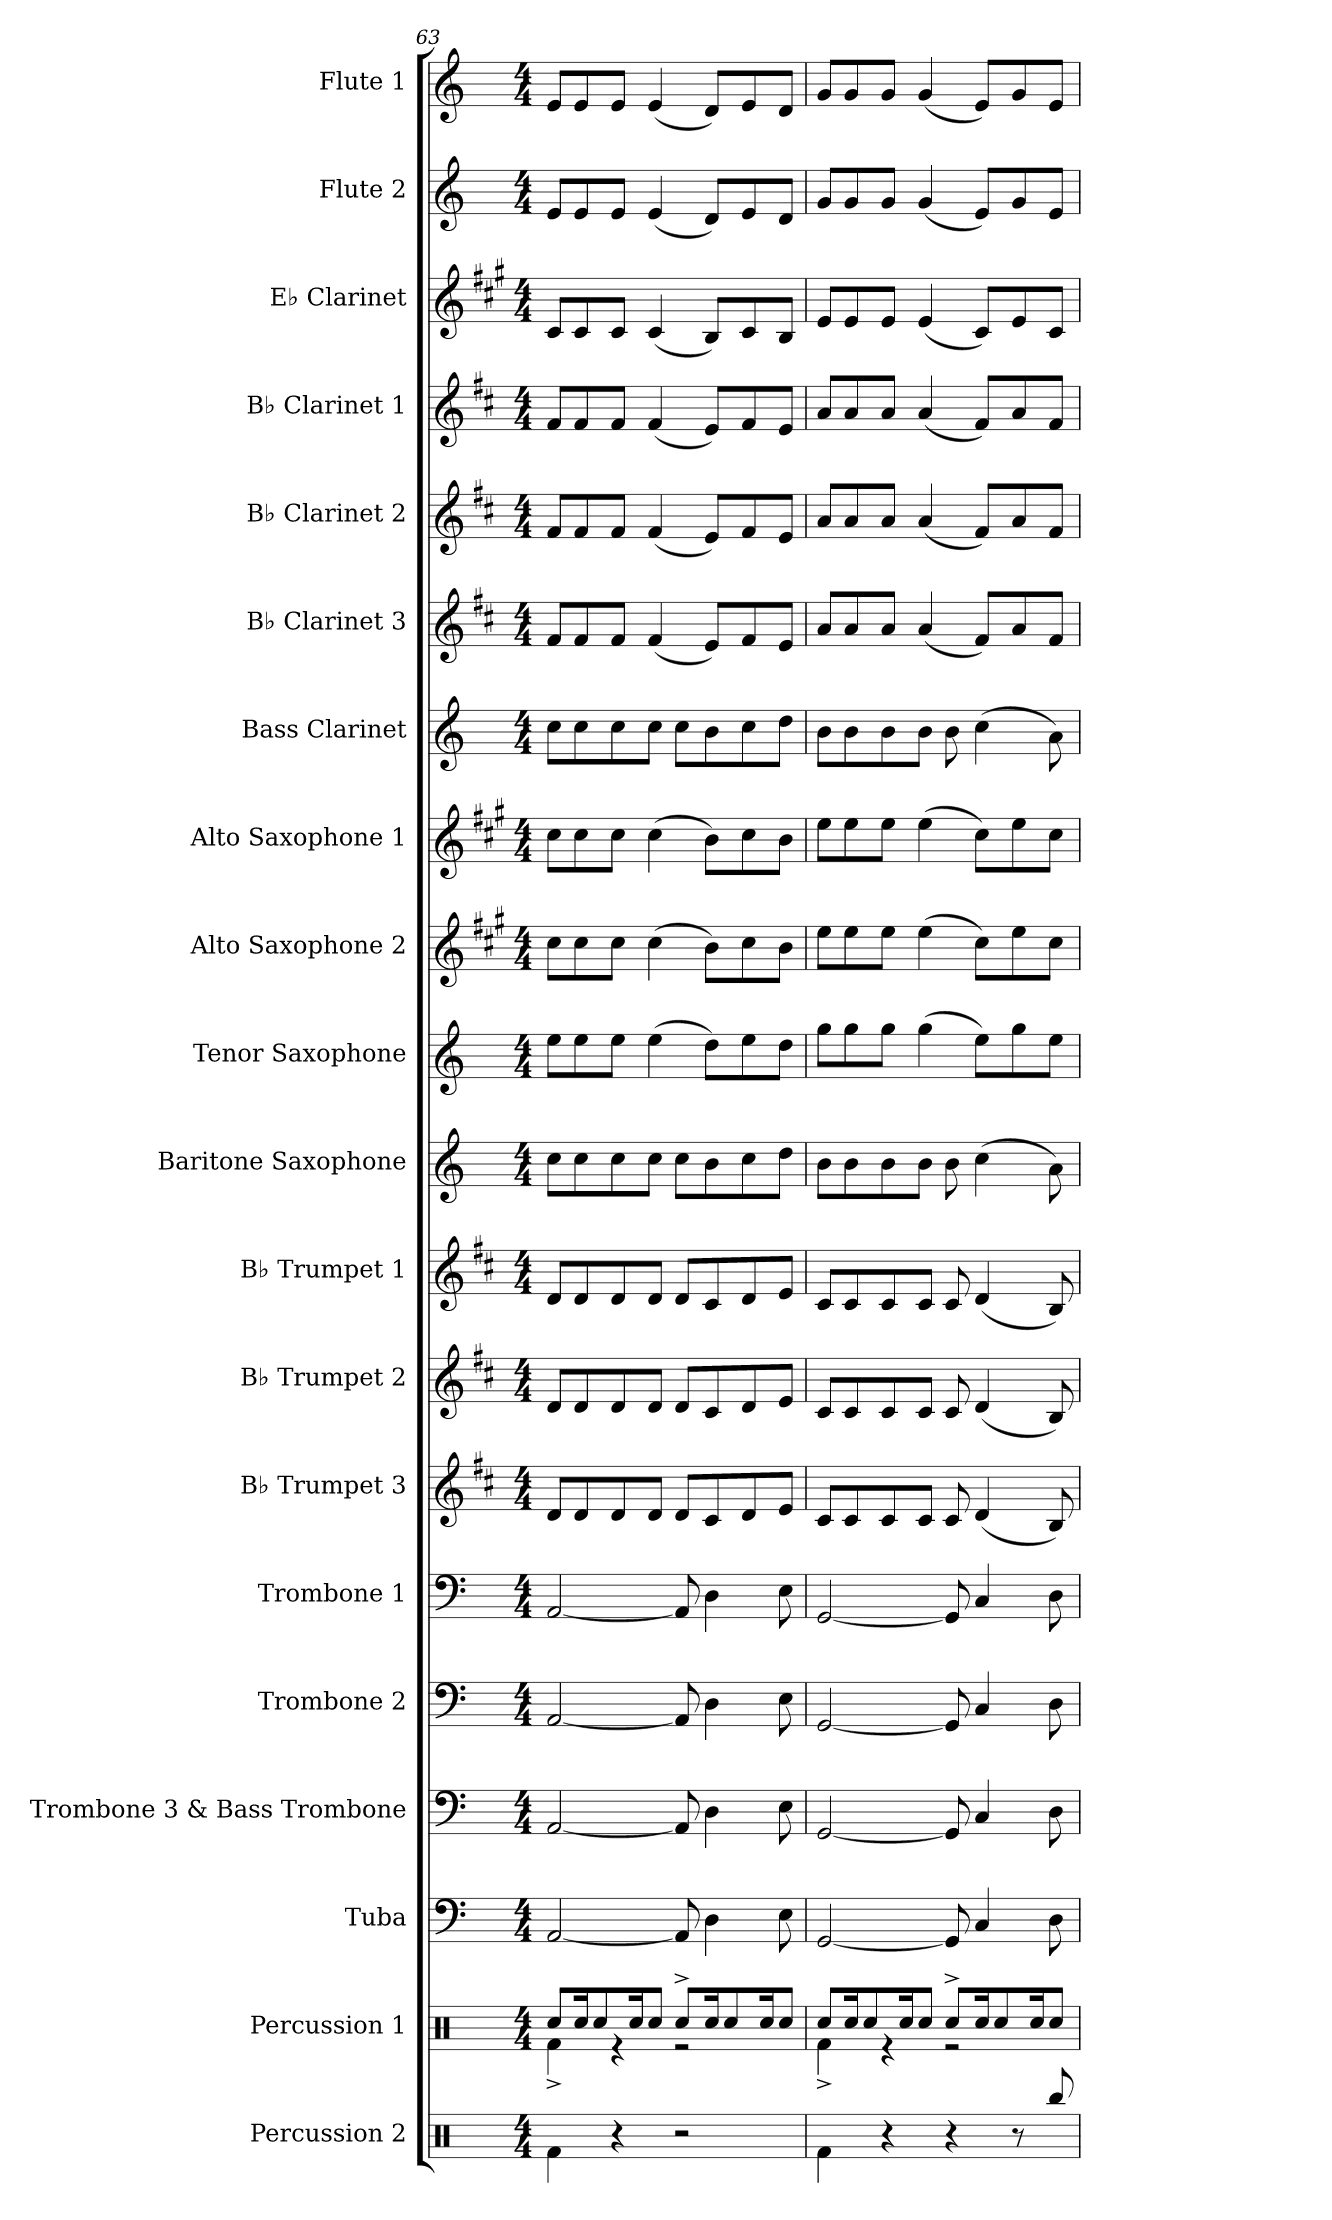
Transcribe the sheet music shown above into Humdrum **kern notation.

**kern	**kern	**kern	**kern	**kern	**kern	**kern	**kern	**kern	**kern	**kern	**kern	**kern	**kern	**kern	**kern	**kern	**kern	**kern	**kern
*part20	*part19	*part18	*part17	*part16	*part15	*part14	*part13	*part12	*part11	*part10	*part9	*part8	*part7	*part6	*part5	*part4	*part3	*part2	*part1
*staff20	*staff19	*staff18	*staff17	*staff16	*staff15	*staff14	*staff13	*staff12	*staff11	*staff10	*staff9	*staff8	*staff7	*staff6	*staff5	*staff4	*staff3	*staff2	*staff1
*I"Percussion 2	*I"Percussion 1	*I"Tuba	*I"Trombone 3 &amp; Bass Trombone	*I"Trombone 2	*I"Trombone 1	*I"B♭ Trumpet 3	*I"B♭ Trumpet 2	*I"B♭ Trumpet 1	*I"Baritone Saxophone	*I"Tenor Saxophone	*I"Alto Saxophone 2	*I"Alto Saxophone 1	*I"Bass Clarinet	*I"B♭ Clarinet 3	*I"B♭ Clarinet 2	*I"B♭ Clarinet 1	*I"E♭ Clarinet	*I"Flute 2	*I"Flute 1
*I'Perc. 2	*I'Perc. 1	*I'Tba.	*I'Tbn. 3 B. Tbn.	*I'Tbn. 2	*I'Tbn. 1	*I'B♭ Tpt. 3	*I'B♭ Tpt. 2	*I'B♭ Tpt. 1	*I'Bar. Sax.	*I'T. Sax.	*I'A. Sax. 2	*I'A. Sax. 1	*I'B. Cl.	*I'B♭ Cl. 3	*I'B♭ Cl. 2	*I'B♭ Cl. 1	*I'E♭ Cl.	*I'Fl. 2	*I'Fl. 1
*clefX	*clefX	*clefF4	*clefF4	*clefF4	*clefF4	*clefG2	*clefG2	*clefG2	*clefG2	*clefG2	*clefG2	*clefG2	*clefG2	*clefG2	*clefG2	*clefG2	*clefG2	*clefG2	*clefG2
*	*	*	*	*	*	*ITrd1c2	*ITrd1c2	*ITrd1c2	*ITrd12c21	*ITrd8c14	*ITrd5c9	*ITrd5c9	*ITrd8c14	*ITrd1c2	*ITrd1c2	*ITrd1c2	*ITrd-2c-3	*	*
*k[]	*k[]	*k[]	*k[]	*k[]	*k[]	*k[]	*k[]	*k[]	*k[]	*k[]	*k[]	*k[]	*k[]	*k[]	*k[]	*k[]	*k[]	*k[]	*k[]
*M4/4	*M4/4	*M4/4	*M4/4	*M4/4	*M4/4	*M4/4	*M4/4	*M4/4	*M4/4	*M4/4	*M4/4	*M4/4	*M4/4	*M4/4	*M4/4	*M4/4	*M4/4	*M4/4	*M4/4
=63	=63	=63	=63	=63	=63	=63	=63	=63	=63	=63	=63	=63	=63	=63	=63	=63	=63	=63	=63
*	*^	*	*	*	*	*	*	*	*	*	*	*	*	*	*	*	*	*	*
4Rf\	8Rcc/L	4Rf^\	[2AA/	[2AA/	[2AA/	[2AA/	8c/L	8c/L	8c/L	8c\L	8e\L	8e\L	8e\L	8c\L	8e/L	8e/L	8e/L	8e/L	8e/L	8e/L
.	16Rcc/K	.	.	.	.	.	8c/	8c/	8c/	8c\	8e\	8e\	8e\	8c\	8e/	8e/	8e/	8e/	8e/	8e/
.	8Rcc/	.	.	.	.	.	.	.	.	.	.	.	.	.	.	.	.	.	.	.
4r	.	4r	.	.	.	.	8c/	8c/	8c/	8c\	8e\J	8e\J	8e\J	8c\	8e/J	8e/J	8e/J	8e/J	8e/J	8e/J
.	16Rcc/K	.	.	.	.	.	.	.	.	.	.	.	.	.	.	.	.	.	.	.
.	8Rcc/J	.	.	.	.	.	8c/J	8c/J	8c/J	8c\J	(4e\	(4e\	(4e\	8c\J	(4e/	(4e/	(4e/	(4e/	(4e/	(4e/
2r	8Rcc^/L	2r	8AA/]	8AA/]	8AA/]	8AA/]	8c/L	8c/L	8c/L	8c\L	.	.	.	8c\L	.	.	.	.	.	.
.	16Rcc/K	.	4D\	4D\	4D\	4D\	8B/	8B/	8B/	8B\	8d\L)	8d\L)	8d\L)	8B\	8d/L)	8d/L)	8d/L)	8d/L)	8d/L)	8d/L)
.	8Rcc/	.	.	.	.	.	.	.	.	.	.	.	.	.	.	.	.	.	.	.
.	.	.	.	.	.	.	8c/	8c/	8c/	8c\	8e\	8e\	8e\	8c\	8e/	8e/	8e/	8e/	8e/	8e/
.	16Rcc/K	.	.	.	.	.	.	.	.	.	.	.	.	.	.	.	.	.	.	.
.	8Rcc/J	.	8E\	8E\	8E\	8E\	8d/J	8d/J	8d/J	8d\J	8d\J	8d\J	8d\J	8d\J	8d/J	8d/J	8d/J	8d/J	8d/J	8d/J
=64	=64	=64	=64	=64	=64	=64	=64	=64	=64	=64	=64	=64	=64	=64	=64	=64	=64	=64	=64	=64
4Rf\	8Rcc/L	4Rf^\	[2GG/	[2GG/	[2GG/	[2GG/	8B/L	8B/L	8B/L	8B\L	8g\L	8g\L	8g\L	8B\L	8g/L	8g/L	8g/L	8g/L	8g/L	8g/L
.	16Rcc/K	.	.	.	.	.	8B/	8B/	8B/	8B\	8g\	8g\	8g\	8B\	8g/	8g/	8g/	8g/	8g/	8g/
.	8Rcc/	.	.	.	.	.	.	.	.	.	.	.	.	.	.	.	.	.	.	.
4r	.	4r	.	.	.	.	8B/	8B/	8B/	8B\	8g\J	8g\J	8g\J	8B\	8g/J	8g/J	8g/J	8g/J	8g/J	8g/J
.	16Rcc/K	.	.	.	.	.	.	.	.	.	.	.	.	.	.	.	.	.	.	.
.	8Rcc/J	.	.	.	.	.	8B/J	8B/J	8B/J	8B\J	(4g\	(4g\	(4g\	8B\J	(4g/	(4g/	(4g/	(4g/	(4g/	(4g/
4r	8Rcc^/L	2r	8GG/]	8GG/]	8GG/]	8GG/]	8B/	8B/	8B/	8B\	.	.	.	8B\	.	.	.	.	.	.
.	16Rcc/K	.	4C/	4C/	4C/	4C/	(4c/	(4c/	(4c/	(4c\	8e\L)	8e\L)	8e\L)	(4c\	8e/L)	8e/L)	8e/L)	8e/L)	8e/L)	8e/L)
.	8Rcc/	.	.	.	.	.	.	.	.	.	.	.	.	.	.	.	.	.	.	.
8r	.	.	.	.	.	.	.	.	.	.	8g\	8g\	8g\	.	8g/	8g/	8g/	8g/	8g/	8g/
.	16Rcc/K	.	.	.	.	.	.	.	.	.	.	.	.	.	.	.	.	.	.	.
8Rbb/	8Rcc/J	.	8D\	8D\	8D\	8D\	8A/)	8A/)	8A/)	8A\)	8e\J	8e\J	8e\J	8A\)	8e/J	8e/J	8e/J	8e/J	8e/J	8e/J
*	*v	*v	*	*	*	*	*	*	*	*	*	*	*	*	*	*	*	*	*	*
=	=	=	=	=	=	=	=	=	=	=	=	=	=	=	=	=	=	=	=
*-	*-	*-	*-	*-	*-	*-	*-	*-	*-	*-	*-	*-	*-	*-	*-	*-	*-	*-	*-
